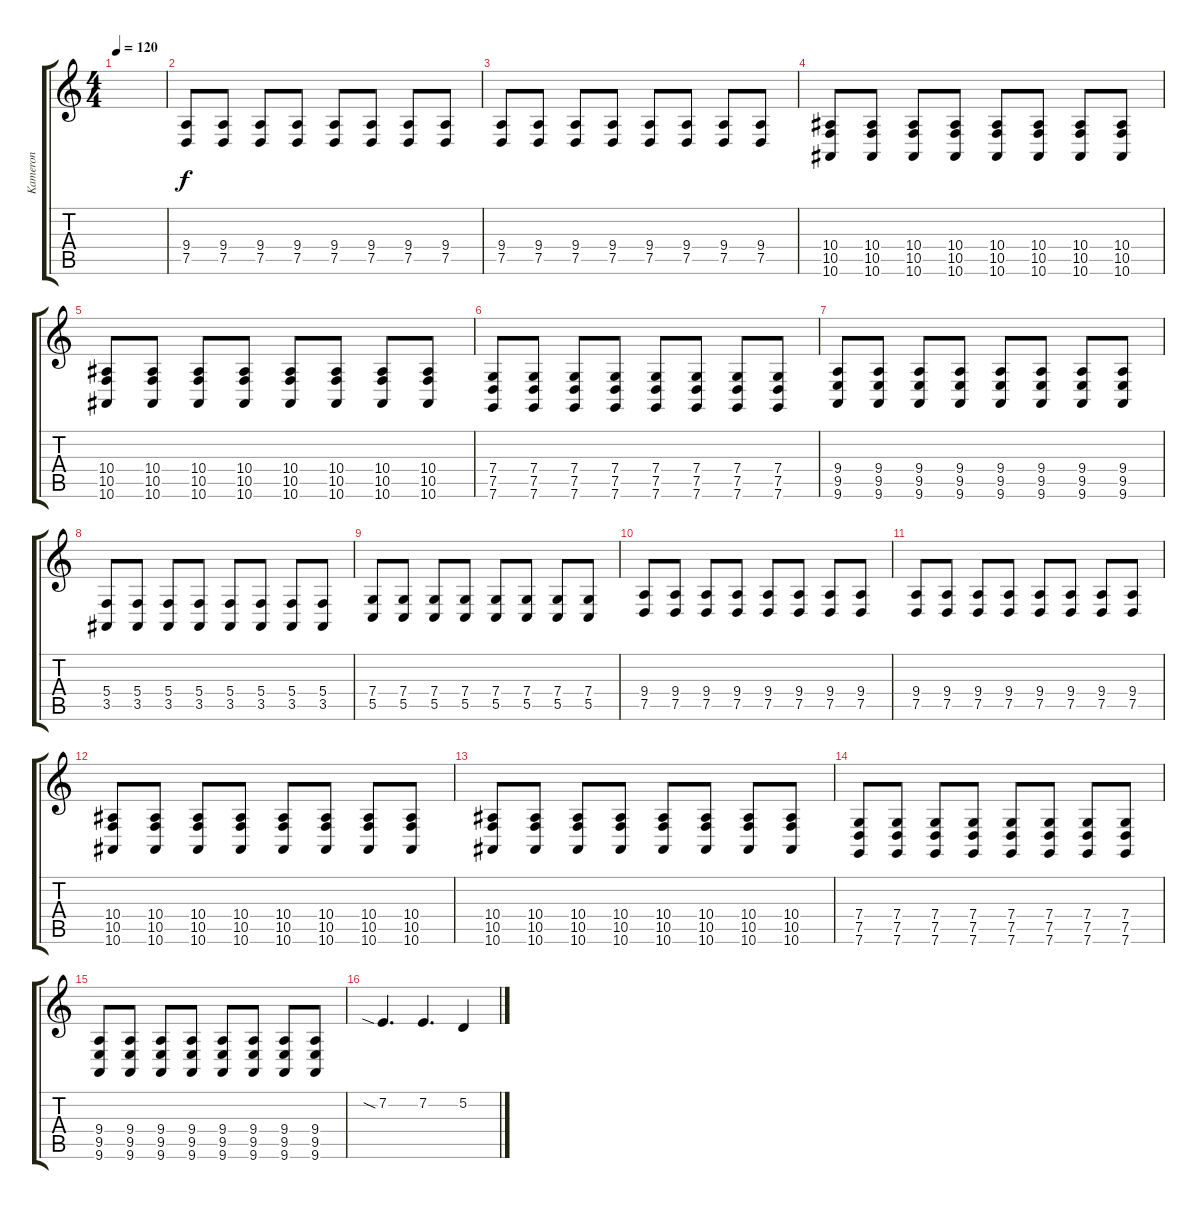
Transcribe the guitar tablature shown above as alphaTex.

\track ("Kameron" "Kameron") {instrument fx3crystal}
\staff {score tabs}
\tuning (D4 A3 F3 C3 G2 C2) {hide}
\ts (4 4)
\tempo 120
\clef g2
\ks c
|
(9.4 7.5).8 (9.4 7.5).8 (9.4 7.5).8 (9.4 7.5).8 (9.4 7.5).8 (9.4 7.5).8 (9.4 7.5).8 (9.4 7.5).8 |
(9.4 7.5).8 (9.4 7.5).8 (9.4 7.5).8 (9.4 7.5).8 (9.4 7.5).8 (9.4 7.5).8 (9.4 7.5).8 (9.4 7.5).8 |
(10.4 10.5 10.6).8 (10.4 10.5 10.6).8 (10.4 10.5 10.6).8 (10.4 10.5 10.6).8 (10.4 10.5 10.6).8 (10.4 10.5 10.6).8 (10.4 10.5 10.6).8 (10.4 10.5 10.6).8 |
(10.4 10.5 10.6).8 (10.4 10.5 10.6).8 (10.4 10.5 10.6).8 (10.4 10.5 10.6).8 (10.4 10.5 10.6).8 (10.4 10.5 10.6).8 (10.4 10.5 10.6).8 (10.4 10.5 10.6).8 |
(7.4 7.5 7.6).8 (7.4 7.5 7.6).8 (7.4 7.5 7.6).8 (7.4 7.5 7.6).8 (7.4 7.5 7.6).8 (7.4 7.5 7.6).8 (7.4 7.5 7.6).8 (7.4 7.5 7.6).8 |
(9.4 9.5 9.6).8 (9.4 9.5 9.6).8 (9.4 9.5 9.6).8 (9.4 9.5 9.6).8 (9.4 9.5 9.6).8 (9.4 9.5 9.6).8 (9.4 9.5 9.6).8 (9.4 9.5 9.6).8 |
(5.4 3.5).8 (5.4 3.5).8 (5.4 3.5).8 (5.4 3.5).8 (5.4 3.5).8 (5.4 3.5).8 (5.4 3.5).8 (5.4 3.5).8 |
(7.4 5.5).8 (7.4 5.5).8 (7.4 5.5).8 (7.4 5.5).8 (7.4 5.5).8 (7.4 5.5).8 (7.4 5.5).8 (7.4 5.5).8 |
(9.4 7.5).8 (9.4 7.5).8 (9.4 7.5).8 (9.4 7.5).8 (9.4 7.5).8 (9.4 7.5).8 (9.4 7.5).8 (9.4 7.5).8 |
(9.4 7.5).8 (9.4 7.5).8 (9.4 7.5).8 (9.4 7.5).8 (9.4 7.5).8 (9.4 7.5).8 (9.4 7.5).8 (9.4 7.5).8 |
(10.4 10.5 10.6).8 (10.4 10.5 10.6).8 (10.4 10.5 10.6).8 (10.4 10.5 10.6).8 (10.4 10.5 10.6).8 (10.4 10.5 10.6).8 (10.4 10.5 10.6).8 (10.4 10.5 10.6).8 |
(10.4 10.5 10.6).8 (10.4 10.5 10.6).8 (10.4 10.5 10.6).8 (10.4 10.5 10.6).8 (10.4 10.5 10.6).8 (10.4 10.5 10.6).8 (10.4 10.5 10.6).8 (10.4 10.5 10.6).8 |
(7.4 7.5 7.6).8 (7.4 7.5 7.6).8 (7.4 7.5 7.6).8 (7.4 7.5 7.6).8 (7.4 7.5 7.6).8 (7.4 7.5 7.6).8 (7.4 7.5 7.6).8 (7.4 7.5 7.6).8 |
(9.4 9.5 9.6).8 (9.4 9.5 9.6).8 (9.4 9.5 9.6).8 (9.4 9.5 9.6).8 (9.4 9.5 9.6).8 (9.4 9.5 9.6).8 (9.4 9.5 9.6).8 (9.4 9.5 9.6).8 |
7.2{sia}.4{d} 7.2.4{d} 5.2.4
